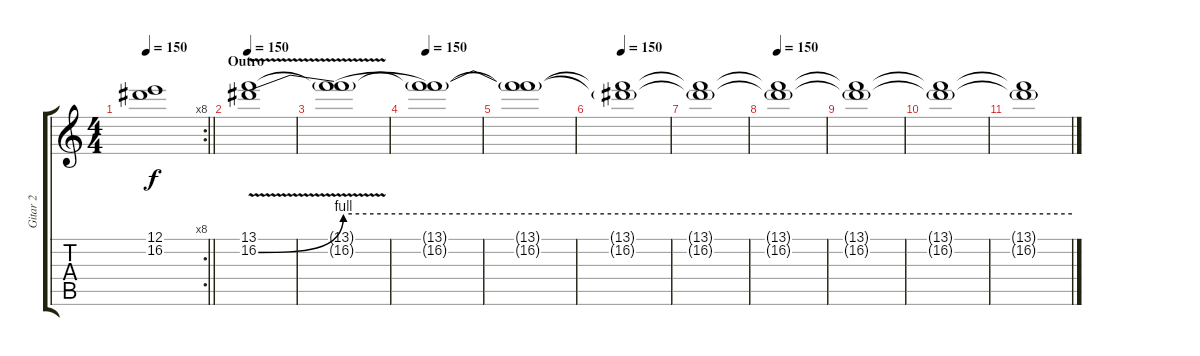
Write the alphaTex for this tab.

\track ("Gitar 2" "Gitar 2") {instrument overdrivenguitar}
\staff {score tabs}
\tuning (E4 B3 G3 D3 A2 D2) {hide}
\rc 8
\ts (4 4)
\tempo 150
\clef g2
\barLineRight lightlight
\ks c
(12.1{t} 16.2{t}).1{dy f} |
\section ("" "Outro")
\tempo 150
(13.1{v} 16.2{be (bend 0 0 60 4) v}).1 |
(13.1{t} 16.2{be (hold 0 4 60 4) t}).1{volume 0} |
\tempo 150
(13.1{t} 16.2{t}).1 |
(13.1{t} 16.2{t}).1 |
\tempo 150
(13.1{t} 16.2{t}).1 |
(13.1{t} 16.2{t}).1 |
\tempo 150
(13.1{t} 16.2{t}).1 |
(13.1{t} 16.2{t}).1 |
(13.1{t} 16.2{t}).1 |
(13.1{t} 16.2{t}).1
